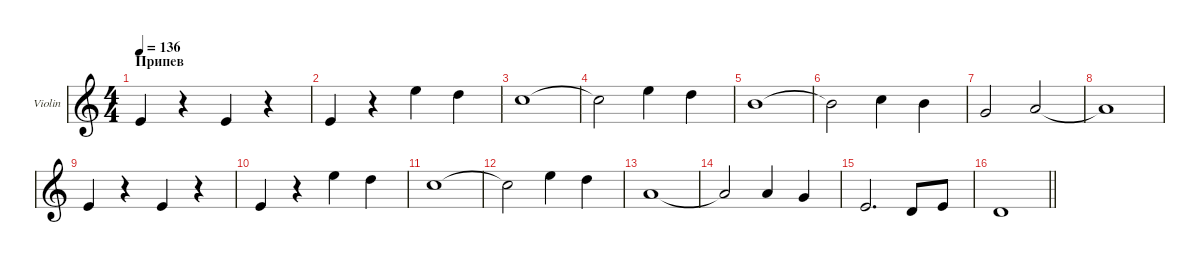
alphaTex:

\defaultSystemsLayout 4
\hideDynamics
\bracketExtendMode groupsimilarinstruments
\multiTrackTrackNamePolicy allsystems
\firstSystemTrackNameOrientation horizontal
\otherSystemsTrackNameOrientation horizontal
\track ("Violin" "Violin") {instrument violin}
\staff {score}
\tuning (E5 A4 D4 G3)
\ts (4 4)
\section ("" "Припев")
\scale
0.289272
\tempo 136
\accidentals auto
\clef g2
\ottava regular
\simile none
\ks aminor
2.3.4{dy mf} r.4 2.3.4 r.4 |
\scale
0.309524 2.3.4 r.4 14.3.4 12.3.4 |
\scale
0.204762 10.3.1 |
\scale
0.206792 10.3{t}.2 0.1.4 5.2.4 |
\scale
0.277691 2.2.1 |
2.2{t}.2 3.2.4 2.2.4 |
5.3.2 0.2.2 |
0.2{t}.1 |
\scale
0.290244 2.3.4 r.4 2.3.4 r.4 |
\scale
0.262412 2.3.4 r.4 14.3.4 12.3.4 |
\scale
0.193386 10.3.1 |
\scale
0.254128 10.3{t}.2 0.1.4 5.2.4 |
\scale
0.321017 0.2.1 |
\scale
0.229499 0.2{t}.2 0.2.4 5.3.4 |
\scale
0.23235 2.3.2{d} 0.3.8 2.3.8 |
\scale
0.217697
\barLineRight lightlight
0.3.1
